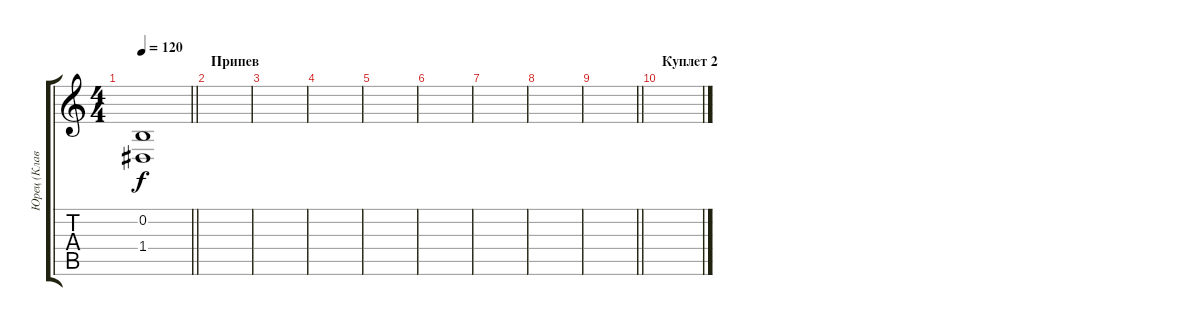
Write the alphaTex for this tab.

\track ("Юрец (Клавишник)" "Юрец (Клав") {instrument stringensemble1}
\staff {score tabs}
\tuning (E4 B3 G3 D3 A2 E2) {hide}
\ts (4 4)
\tempo 120
\clef g2
\barLineRight lightlight
\ks c
(0.2 1.4).1{dy f} |
\section ("" "Припев")
|
|
|
|
|
|
|
\barLineRight lightlight
|
\section ("" "Куплет 2")
